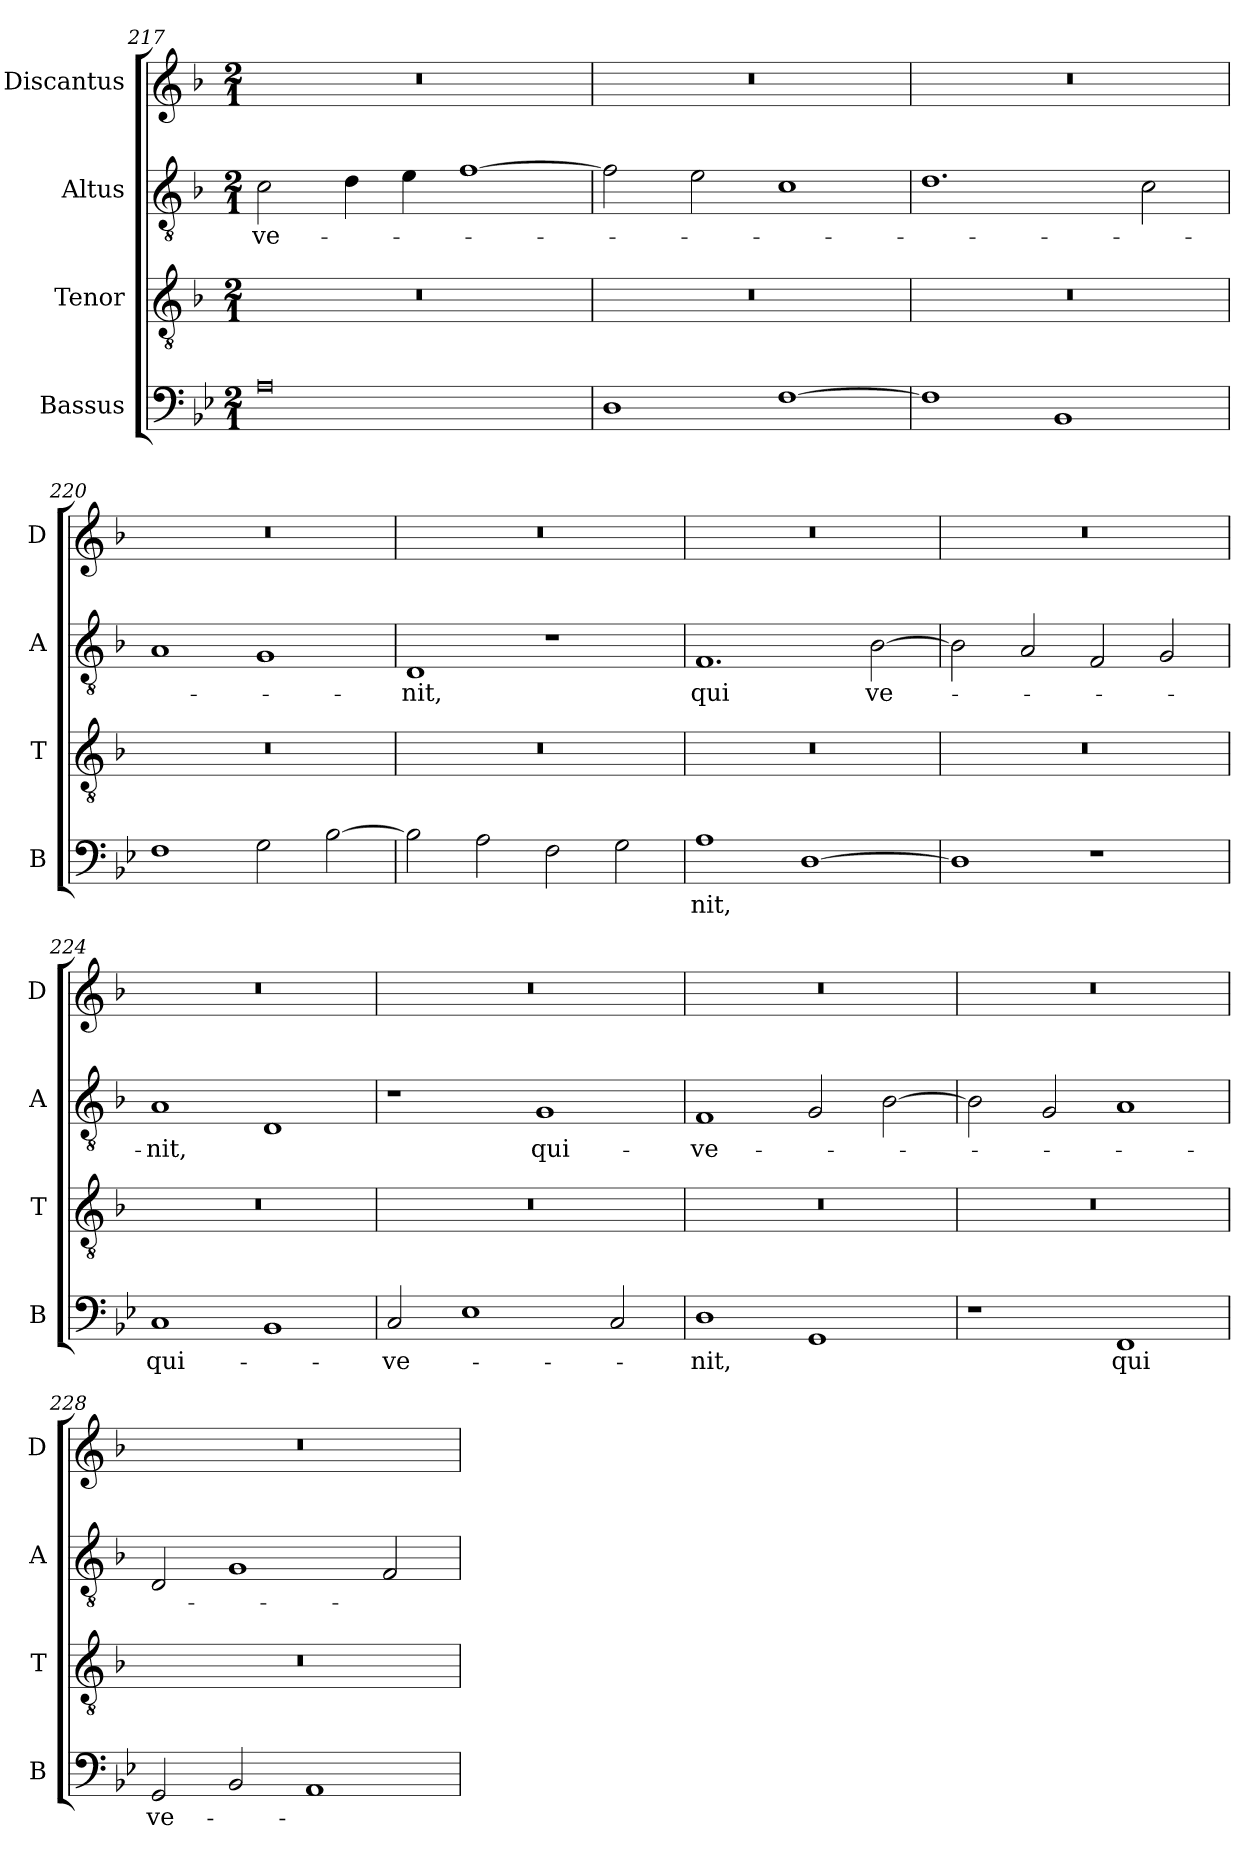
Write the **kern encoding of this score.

**kern	**text	**kern	**kern	**text	**kern
*part4	*part4	*part3	*part2	*part2	*part1
*staff4	*staff4	*staff3	*staff2	*staff2	*staff1
*I"Bassus	*	*I"Tenor	*I"Altus	*	*I"Discantus
*I'B	*	*I'T	*I'A	*	*I'D
*clefF4	*	*clefGv2	*clefGv2	*	*clefG2
*k[b-e-]	*	*k[b-]	*k[b-]	*	*k[b-]
*M2/1	*	*M2/1	*M2/1	*	*M2/1
=217	=217	=217	=217	=217	=217
0A	.	0r	2c	ve-	0r
.	.	.	4d	.	.
.	.	.	4e	.	.
.	.	.	[1f	.	.
=218	=218	=218	=218	=218	=218
1D	.	0r	2f]	.	0r
.	.	.	2e	.	.
[1F	.	.	1c	.	.
=219	=219	=219	=219	=219	=219
1F]	.	0r	1.d	.	0r
1BB-	.	.	.	.	.
.	.	.	2c	.	.
=220	=220	=220	=220	=220	=220
1F	.	0r	1A	.	0r
2G	.	.	1G	.	.
[2B-	.	.	.	.	.
=221	=221	=221	=221	=221	=221
2B-]	.	0r	1D	-nit,	0r
2A	.	.	.	.	.
2F	.	.	1r	.	.
2G	.	.	.	.	.
=222	=222	=222	=222	=222	=222
1A	-nit,	0r	1.F	qui	0r
[1D	.	.	.	.	.
.	.	.	[2B-	ve-	.
=223	=223	=223	=223	=223	=223
1D]	.	0r	2B-]	.	0r
.	.	.	2A	.	.
1r	.	.	2F	.	.
.	.	.	2G	.	.
=224	=224	=224	=224	=224	=224
1C	qui-	0r	1A	-nit,	0r
1BB-	.	.	1D	.	.
=225	=225	=225	=225	=225	=225
2C	-ve-	0r	1r	.	0r
1E-	.	.	.	.	.
.	.	.	1G	qui-	.
2C	.	.	.	.	.
=226	=226	=226	=226	=226	=226
1D	-nit,	0r	1F	-ve-	0r
1GG	.	.	2G	.	.
.	.	.	[2B-	.	.
=227	=227	=227	=227	=227	=227
1r	.	0r	2B-]	.	0r
.	.	.	2G	.	.
1FF	qui	.	1A	.	.
=228	=228	=228	=228	=228	=228
2GG	ve-	0r	2D	.	0r
2BB-	.	.	1G	.	.
1AA	.	.	.	.	.
.	.	.	2F	.	.
=	=	=	=	=	=
*-	*-	*-	*-	*-	*-
